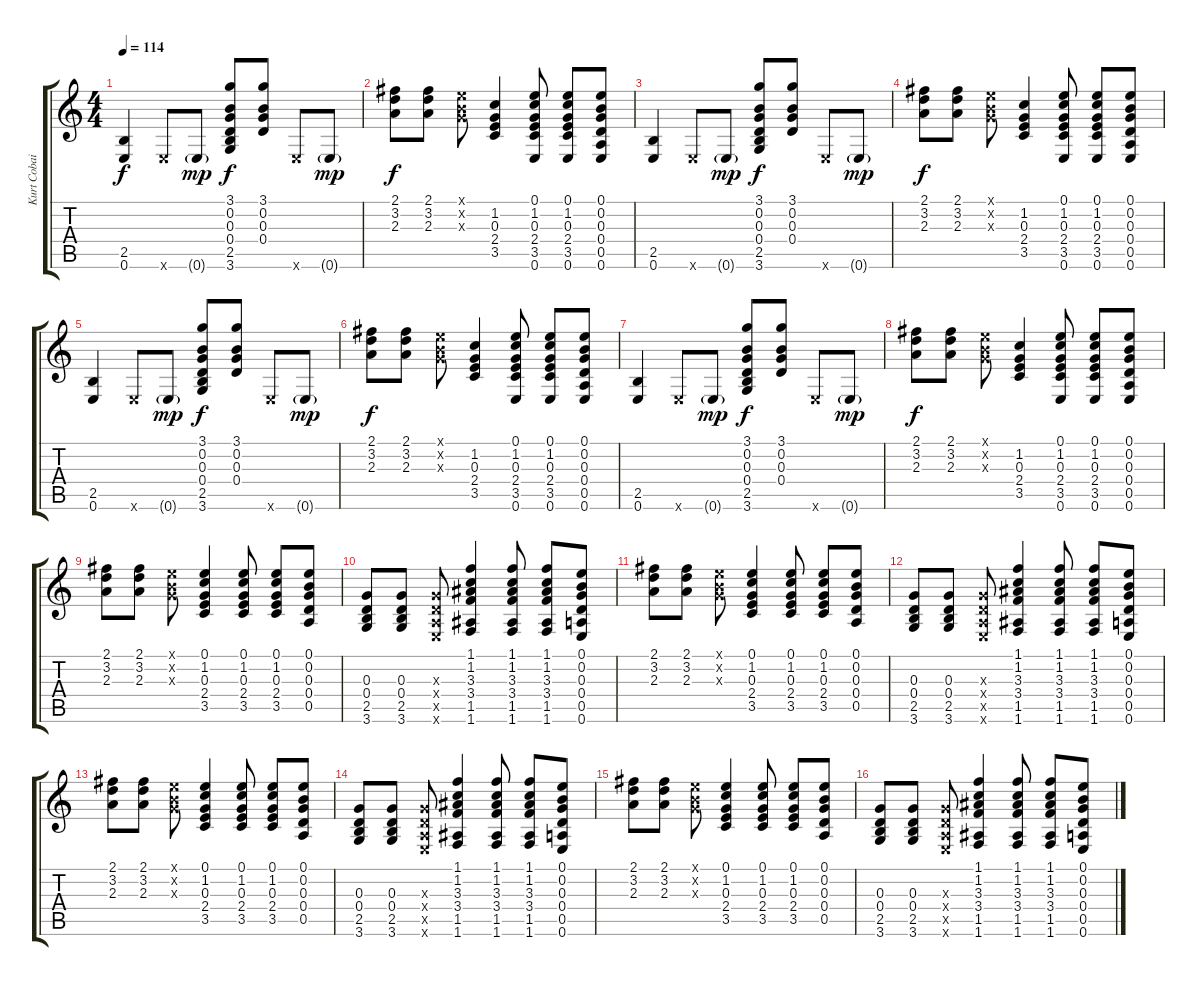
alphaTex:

\track ("Kurt Cobain" "Kurt Cobai") {instrument acousticguitarsteel}
\staff {score tabs}
\tuning (E4 B3 G3 D3 A2 E2) {hide}
\ts (4 4)
\tempo 114
\clef g2
\ks c
(2.5 0.6).4{dy f} 0.6{x}.8 0.6{g}.8{dy mp} (3.1 0.2 0.3 0.4 2.5 3.6).8{dy f} (3.1 0.2 0.3 0.4).8 0.6{x}.8 0.6{g}.8{dy mp} |
(2.1 3.2 2.3).8{dy f} (2.1 3.2 2.3).8 (0.1{x} 0.2{x} 0.3{x}).8 (1.2 0.3 2.4 3.5).4 (0.1 1.2 0.3 2.4 3.5 0.6).8 (0.1 1.2 0.3 2.4 3.5 0.6).8 (0.1 0.2 0.3 0.4 0.5 0.6).8 |
(2.5 0.6).4 0.6{x}.8 0.6{g}.8{dy mp} (3.1 0.2 0.3 0.4 2.5 3.6).8{dy f} (3.1 0.2 0.3 0.4).8 0.6{x}.8 0.6{g}.8{dy mp} |
(2.1 3.2 2.3).8{dy f} (2.1 3.2 2.3).8 (0.1{x} 0.2{x} 0.3{x}).8 (1.2 0.3 2.4 3.5).4 (0.1 1.2 0.3 2.4 3.5 0.6).8 (0.1 1.2 0.3 2.4 3.5 0.6).8 (0.1 0.2 0.3 0.4 0.5 0.6).8 |
(2.5 0.6).4 0.6{x}.8 0.6{g}.8{dy mp} (3.1 0.2 0.3 0.4 2.5 3.6).8{dy f} (3.1 0.2 0.3 0.4).8 0.6{x}.8 0.6{g}.8{dy mp} |
(2.1 3.2 2.3).8{dy f} (2.1 3.2 2.3).8 (0.1{x} 0.2{x} 0.3{x}).8 (1.2 0.3 2.4 3.5).4 (0.1 1.2 0.3 2.4 3.5 0.6).8 (0.1 1.2 0.3 2.4 3.5 0.6).8 (0.1 0.2 0.3 0.4 0.5 0.6).8 |
(2.5 0.6).4 0.6{x}.8 0.6{g}.8{dy mp} (3.1 0.2 0.3 0.4 2.5 3.6).8{dy f} (3.1 0.2 0.3 0.4).8 0.6{x}.8 0.6{g}.8{dy mp} |
(2.1 3.2 2.3).8{dy f} (2.1 3.2 2.3).8 (0.1{x} 0.2{x} 0.3{x}).8 (1.2 0.3 2.4 3.5).4 (0.1 1.2 0.3 2.4 3.5 0.6).8 (0.1 1.2 0.3 2.4 3.5 0.6).8 (0.1 0.2 0.3 0.4 0.5 0.6).8 |
(2.1 3.2 2.3).8 (2.1 3.2 2.3).8 (0.1{x} 0.2{x} 0.3{x}).8 (0.1 1.2 0.3 2.4 3.5).4 (0.1 1.2 0.3 2.4 3.5).8 (0.1 1.2 0.3 2.4 3.5).8 (0.1 0.2 0.3 0.4 0.5).8 |
(0.3 0.4 2.5 3.6).8 (0.3 0.4 2.5 3.6).8 (0.3{x} 0.4{x} 0.5{x} 0.6{x}).8 (1.1 1.2 3.3 3.4 1.5 1.6).4 (1.1 1.2 3.3 3.4 1.5 1.6).8 (1.1 1.2 3.3 3.4 1.5 1.6).8 (0.1 0.2 0.3 0.4 0.5 0.6).8 |
(2.1 3.2 2.3).8 (2.1 3.2 2.3).8 (0.1{x} 0.2{x} 0.3{x}).8 (0.1 1.2 0.3 2.4 3.5).4 (0.1 1.2 0.3 2.4 3.5).8 (0.1 1.2 0.3 2.4 3.5).8 (0.1 0.2 0.3 0.4 0.5).8 |
(0.3 0.4 2.5 3.6).8 (0.3 0.4 2.5 3.6).8 (0.3{x} 0.4{x} 0.5{x} 0.6{x}).8 (1.1 1.2 3.3 3.4 1.5 1.6).4 (1.1 1.2 3.3 3.4 1.5 1.6).8 (1.1 1.2 3.3 3.4 1.5 1.6).8 (0.1 0.2 0.3 0.4 0.5 0.6).8 |
(2.1 3.2 2.3).8 (2.1 3.2 2.3).8 (0.1{x} 0.2{x} 0.3{x}).8 (0.1 1.2 0.3 2.4 3.5).4 (0.1 1.2 0.3 2.4 3.5).8 (0.1 1.2 0.3 2.4 3.5).8 (0.1 0.2 0.3 0.4 0.5).8 |
(0.3 0.4 2.5 3.6).8 (0.3 0.4 2.5 3.6).8 (0.3{x} 0.4{x} 0.5{x} 0.6{x}).8 (1.1 1.2 3.3 3.4 1.5 1.6).4 (1.1 1.2 3.3 3.4 1.5 1.6).8 (1.1 1.2 3.3 3.4 1.5 1.6).8 (0.1 0.2 0.3 0.4 0.5 0.6).8 |
(2.1 3.2 2.3).8 (2.1 3.2 2.3).8 (0.1{x} 0.2{x} 0.3{x}).8 (0.1 1.2 0.3 2.4 3.5).4 (0.1 1.2 0.3 2.4 3.5).8 (0.1 1.2 0.3 2.4 3.5).8 (0.1 0.2 0.3 0.4 0.5).8 |
(0.3 0.4 2.5 3.6).8 (0.3 0.4 2.5 3.6).8 (0.3{x} 0.4{x} 0.5{x} 0.6{x}).8 (1.1 1.2 3.3 3.4 1.5 1.6).4 (1.1 1.2 3.3 3.4 1.5 1.6).8 (1.1 1.2 3.3 3.4 1.5 1.6).8 (0.1 0.2 0.3 0.4 0.5 0.6).8
